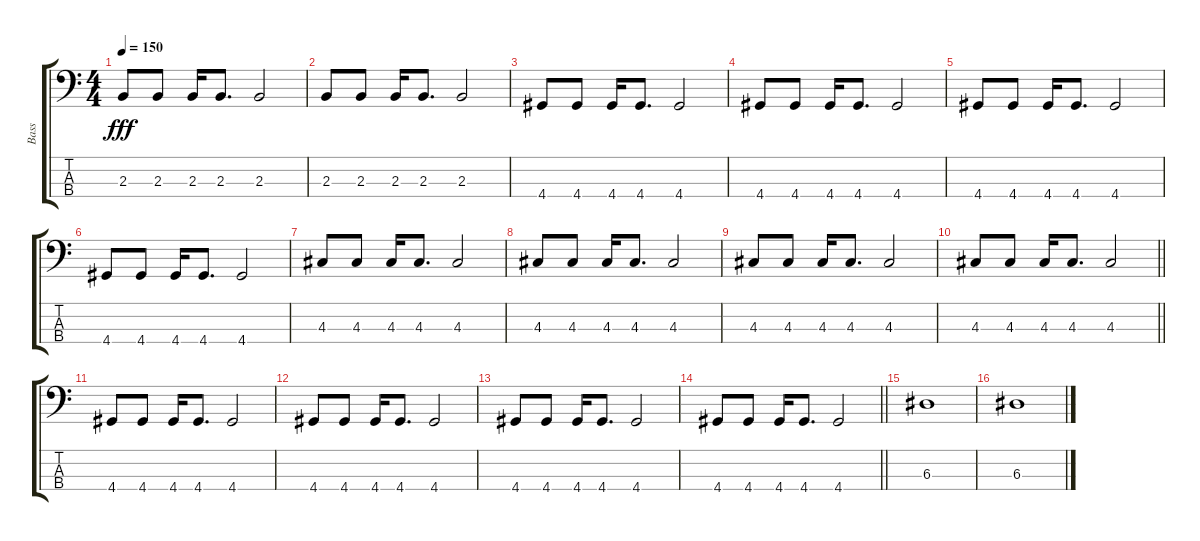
\track ("Bass" "Bass") {instrument electricbassfinger}
\staff {score tabs}
\tuning (G2 D2 A1 E1) {hide}
\ts (4 4)
\tempo 150
\clef f4
\ks c
2.3.8{dy fff} 2.3.8 2.3.16 2.3.8{d} 2.3.2 |
2.3.8 2.3.8 2.3.16 2.3.8{d} 2.3.2 |
4.4.8 4.4.8 4.4.16 4.4.8{d} 4.4.2 |
4.4.8 4.4.8 4.4.16 4.4.8{d} 4.4.2 |
4.4.8 4.4.8 4.4.16 4.4.8{d} 4.4.2 |
4.4.8 4.4.8 4.4.16 4.4.8{d} 4.4.2 |
4.3.8 4.3.8 4.3.16 4.3.8{d} 4.3.2 |
4.3.8 4.3.8 4.3.16 4.3.8{d} 4.3.2 |
4.3.8 4.3.8 4.3.16 4.3.8{d} 4.3.2 |
\barLineRight lightlight
4.3.8 4.3.8 4.3.16 4.3.8{d} 4.3.2 |
4.4.8 4.4.8 4.4.16 4.4.8{d} 4.4.2 |
4.4.8 4.4.8 4.4.16 4.4.8{d} 4.4.2 |
4.4.8 4.4.8 4.4.16 4.4.8{d} 4.4.2 |
\barLineRight lightlight
4.4.8 4.4.8 4.4.16 4.4.8{d} 4.4.2 |
6.3.1 |
6.3.1
